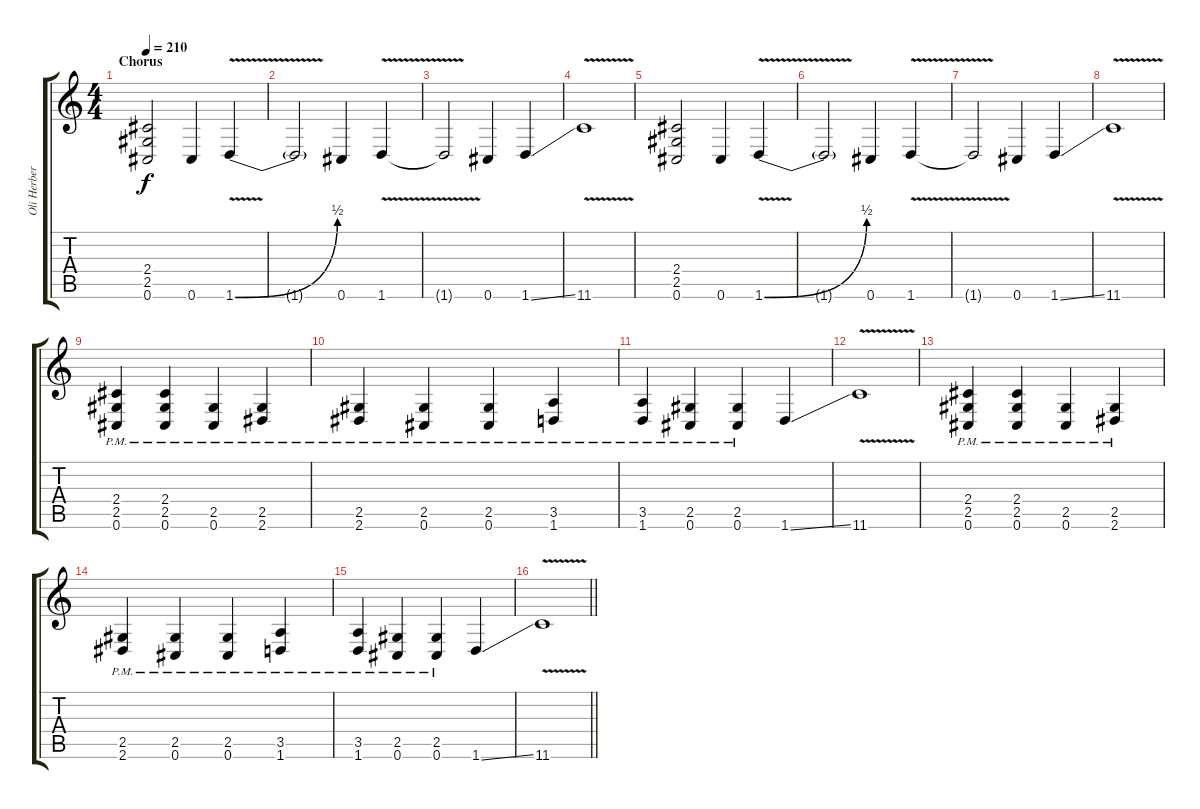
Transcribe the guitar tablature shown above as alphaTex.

\track ("Oli Herbert" "Oli Herber") {instrument overdrivenguitar}
\staff {score tabs}
\tuning (Db4 Ab3 E3 B2 Gb2 Db2) {hide}
\ts (4 4)
\section ("" "Chorus")
\tempo 210
\clef g2
\ks c
(2.4 2.5 0.6).2{dy f} 0.6.4 1.6{be (bend 0 0 60 2) v}.4 |
1.6{t}.2 0.6.4 1.6{v}.4 |
1.6{t}.2 0.6.4 1.6{ss}.4 |
11.6{v}.1 |
(2.4 2.5 0.6).2 0.6.4 1.6{be (bend 0 0 60 2) v}.4 |
1.6{t}.2 0.6.4 1.6{v}.4 |
1.6{t}.2 0.6.4 1.6{ss}.4 |
11.6{v}.1 |
(2.4{pm} 2.5{pm} 0.6{pm}).4 (2.4{pm} 2.5{pm} 0.6{pm}).4 (2.5{pm} 0.6{pm}).4 (2.5{pm} 2.6{pm}).4 |
(2.5{pm} 2.6{pm}).4 (2.5{pm} 0.6{pm}).4 (2.5{pm} 0.6{pm}).4 (3.5{pm} 1.6{pm}).4 |
(3.5{pm} 1.6{pm}).4 (2.5{pm} 0.6{pm}).4 (2.5{pm} 0.6{pm}).4 1.6{ss}.4 |
11.6{v}.1 |
(2.4{pm} 2.5{pm} 0.6{pm}).4 (2.4{pm} 2.5{pm} 0.6{pm}).4 (2.5{pm} 0.6{pm}).4 (2.5{pm} 2.6{pm}).4 |
(2.5{pm} 2.6{pm}).4 (2.5{pm} 0.6{pm}).4 (2.5{pm} 0.6{pm}).4 (3.5{pm} 1.6{pm}).4 |
(3.5{pm} 1.6{pm}).4 (2.5{pm} 0.6{pm}).4 (2.5{pm} 0.6{pm}).4 1.6{ss}.4 |
\barLineRight lightlight
11.6{v}.1
